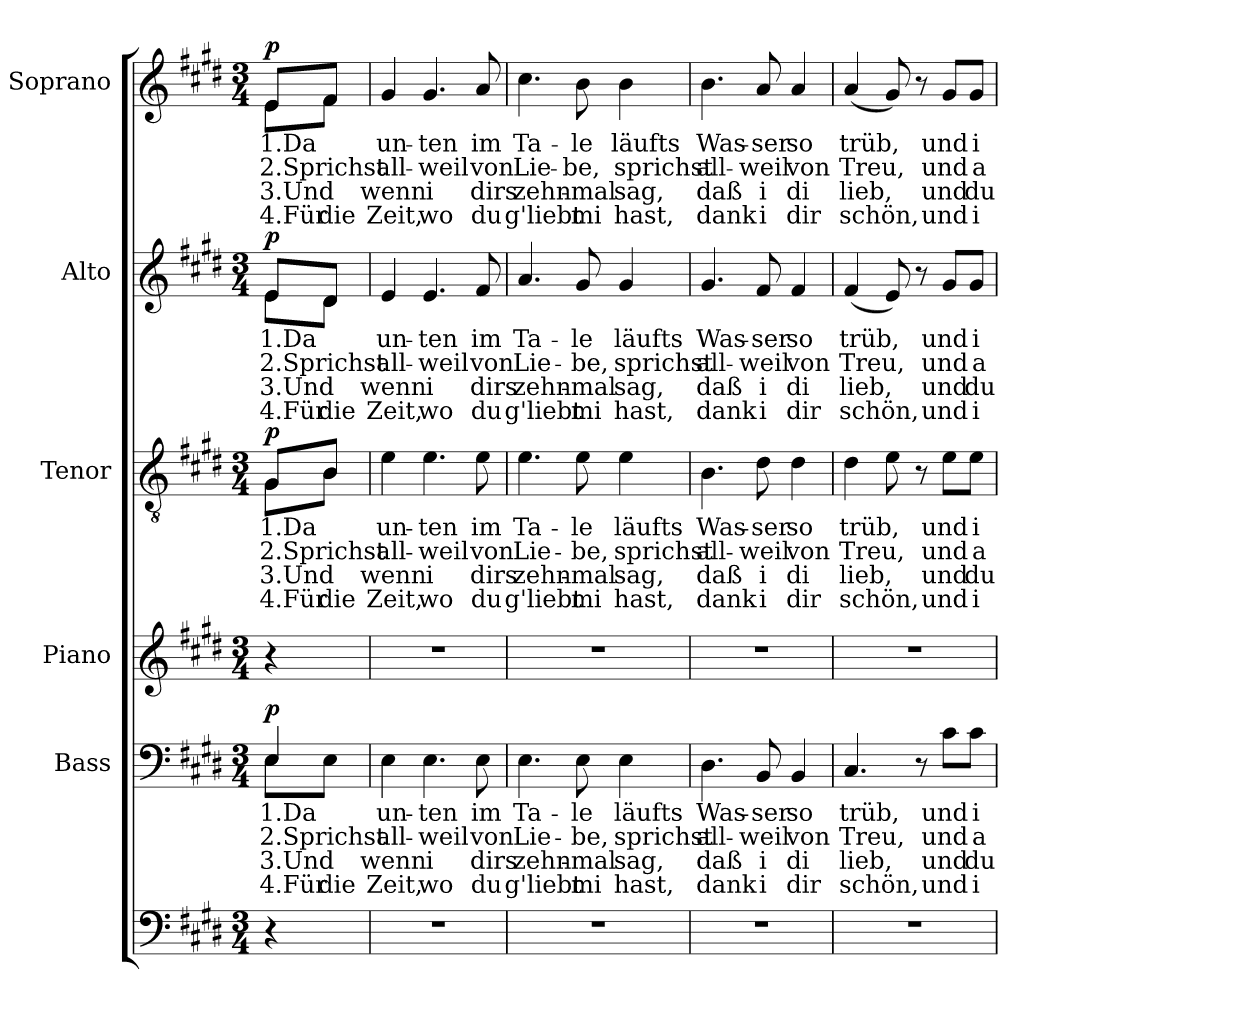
**kern	**kern	**text	**text	**text	**text	**dynam	**kern	**kern	**text	**text	**text	**text	**dynam	**kern	**text	**text	**text	**text	**dynam	**kern	**text	**text	**text	**text	**dynam
*part6	*part5	*part5	*part5	*part5	*part5	*part5	*part4	*part3	*part3	*part3	*part3	*part3	*part3	*part2	*part2	*part2	*part2	*part2	*part2	*part1	*part1	*part1	*part1	*part1	*part1
*staff6	*staff5	*staff5	*staff5	*staff5	*staff5	*staff5	*staff4	*staff3	*staff3	*staff3	*staff3	*staff3	*staff3	*staff2	*staff2	*staff2	*staff2	*staff2	*staff2	*staff1	*staff1	*staff1	*staff1	*staff1	*staff1
*	*I"Bass	*	*	*	*	*	*I"Piano	*I"Tenor	*	*	*	*	*	*I"Alto	*	*	*	*	*	*I"Soprano	*	*	*	*	*
*	*	*	*	*	*	*	*I'Pno	*	*	*	*	*	*	*	*	*	*	*	*	*I'Pno	*	*	*	*	*
*clefF4	*clefF4	*	*	*	*	*	*clefG2	*clefGv2	*	*	*	*	*	*clefG2	*	*	*	*	*	*clefG2	*	*	*	*	*
*k[f#c#g#d#]	*k[f#c#g#d#]	*	*	*	*	*	*k[f#c#g#d#]	*k[f#c#g#d#]	*	*	*	*	*	*k[f#c#g#d#]	*	*	*	*	*	*k[f#c#g#d#]	*	*	*	*	*
*E:	*E:	*	*	*	*	*	*E:	*E:	*	*	*	*	*	*E:	*	*	*	*	*	*E:	*	*	*	*	*
*M3/4	*M3/4	*	*	*	*	*	*M3/4	*M3/4	*	*	*	*	*	*M3/4	*	*	*	*	*	*M3/4	*	*	*	*	*
*MM96	*MM96	*	*	*	*	*	*MM96	*MM96	*	*	*	*	*	*MM96	*	*	*	*	*	*MM96	*	*	*	*	*
=	=	=	=	=	=	=	=	=	=	=	=	=	=	=	=	=	=	=	=	=	=	=	=	=	=
!	!	!	!	!	!	!	!	!	!	!	!	!	!	!	!	!	!	!	!	!LO:TX:a:t=Sanft bewegt	!	!	!	!	!
!	!	!LO:LY:b	!LO:LY:b	!LO:LY:b	!LO:LY:b	!LO:DY:b	!	!	!LO:LY:b	!LO:LY:b	!LO:LY:b	!LO:LY:b	!LO:DY:b	!	!LO:LY:b	!LO:LY:b	!LO:LY:b	!LO:LY:b	!LO:DY:b	!	!LO:LY:b	!LO:LY:b	!LO:LY:b	!LO:LY:b	!LO:DY:b
*	*^	*	*	*	*	*	*	*^	*	*	*	*	*	*^	*	*	*	*	*	*^	*	*	*	*	*
4r	4E/	8E\L	1.Da	2.Sprichst	3.Und	4.Für	p	4r	8G#/L	8G#\L	1.Da	2.Sprichst	3.Und	4.Für	p	8e/L	8e\L	1.Da	2.Sprichst	3.Und	4.Für	p	8e/L	8e\L	1.Da	2.Sprichst	3.Und	4.Für	p
!	!	!	!	!	!	!LO:LY:b	!	!	!	!	!	!	!	!LO:LY:b	!	!	!	!	!	!	!LO:LY:b	!	!	!	!	!	!	!LO:LY:b	!
.	.	8E\J	.	.	.	die	.	.	8B/J	8B\J	.	.	.	die	.	8d#/J	8d#\J	.	.	.	die	.	8f#/J	8f#\J	.	.	.	die	.
=1	=1	=1	=1	=1	=1	=1	=1	=1	=1	=1	=1	=1	=1	=1	=1	=1	=1	=1	=1	=1	=1	=1	=1	=1	=1	=1	=1	=1	=1
!	!	!	!LO:LY:b	!LO:LY:b	!LO:LY:b	!LO:LY:b	!	!	!	!	!LO:LY:b	!LO:LY:b	!LO:LY:b	!LO:LY:b	!	!	!	!LO:LY:b	!LO:LY:b	!LO:LY:b	!LO:LY:b	!	!	!	!LO:LY:b	!LO:LY:b	!LO:LY:b	!LO:LY:b	!
*	*	*	*	*	*	*	*	*	*v	*v	*	*	*	*	*	*	*	*	*	*	*	*	*v	*v	*	*	*	*	*
*	*v	*v	*	*	*	*	*	*	*	*	*	*	*	*	*v	*v	*	*	*	*	*	*	*	*	*	*	*
2.r	4E\	un-	all-	wenn	Zeit,	.	2.r	4e\	un-	all-	wenn	Zeit,	.	4e/	un-	all-	wenn	Zeit,	.	4g#/	un-	all-	wenn	Zeit,	.
!	!	!LO:LY:b	!LO:LY:b	!LO:LY:b	!LO:LY:b	!	!	!	!LO:LY:b	!LO:LY:b	!LO:LY:b	!LO:LY:b	!	!	!LO:LY:b	!LO:LY:b	!LO:LY:b	!LO:LY:b	!	!	!LO:LY:b	!LO:LY:b	!LO:LY:b	!LO:LY:b	!
.	4.E\	-ten	-weil	i	wo	.	.	4.e\	-ten	-weil	i	wo	.	4.e/	-ten	-weil	i	wo	.	4.g#/	-ten	-weil	i	wo	.
!	!	!LO:LY:b	!LO:LY:b	!LO:LY:b	!LO:LY:b	!	!	!	!LO:LY:b	!LO:LY:b	!LO:LY:b	!LO:LY:b	!	!	!LO:LY:b	!LO:LY:b	!LO:LY:b	!LO:LY:b	!	!	!LO:LY:b	!LO:LY:b	!LO:LY:b	!LO:LY:b	!
.	8E\	im	von	dirs	du	.	.	8e\	im	von	dirs	du	.	8f#/	im	von	dirs	du	.	8a/	im	von	dirs	du	.
=2	=2	=2	=2	=2	=2	=2	=2	=2	=2	=2	=2	=2	=2	=2	=2	=2	=2	=2	=2	=2	=2	=2	=2	=2	=2
!	!	!LO:LY:b	!LO:LY:b	!LO:LY:b	!LO:LY:b	!	!	!	!LO:LY:b	!LO:LY:b	!LO:LY:b	!LO:LY:b	!	!	!LO:LY:b	!LO:LY:b	!LO:LY:b	!LO:LY:b	!	!	!LO:LY:b	!LO:LY:b	!LO:LY:b	!LO:LY:b	!
2.r	4.E\	Ta-	Lie-	zehn-	g'liebt	.	2.r	4.e\	Ta-	Lie-	zehn-	g'liebt	.	4.a/	Ta-	Lie-	zehn-	g'liebt	.	4.cc#\	Ta-	Lie-	zehn-	g'liebt	.
!	!	!LO:LY:b	!LO:LY:b	!LO:LY:b	!LO:LY:b	!	!	!	!LO:LY:b	!LO:LY:b	!LO:LY:b	!LO:LY:b	!	!	!LO:LY:b	!LO:LY:b	!LO:LY:b	!LO:LY:b	!	!	!LO:LY:b	!LO:LY:b	!LO:LY:b	!LO:LY:b	!
.	8E\	-le	-be,	-mal	mi	.	.	8e\	-le	-be,	-mal	mi	.	8g#/	-le	-be,	-mal	mi	.	8b\	-le	-be,	-mal	mi	.
!	!	!LO:LY:b	!LO:LY:b	!LO:LY:b	!LO:LY:b	!	!	!	!LO:LY:b	!LO:LY:b	!LO:LY:b	!LO:LY:b	!	!	!LO:LY:b	!LO:LY:b	!LO:LY:b	!LO:LY:b	!	!	!LO:LY:b	!LO:LY:b	!LO:LY:b	!LO:LY:b	!
.	4E\	läufts	sprichst	sag,	hast,	.	.	4e\	läufts	sprichst	sag,	hast,	.	4g#/	läufts	sprichst	sag,	hast,	.	4b\	läufts	sprichst	sag,	hast,	.
=3	=3	=3	=3	=3	=3	=3	=3	=3	=3	=3	=3	=3	=3	=3	=3	=3	=3	=3	=3	=3	=3	=3	=3	=3	=3
!	!	!LO:LY:b	!LO:LY:b	!LO:LY:b	!LO:LY:b	!	!	!	!LO:LY:b	!LO:LY:b	!LO:LY:b	!LO:LY:b	!	!	!LO:LY:b	!LO:LY:b	!LO:LY:b	!LO:LY:b	!	!	!LO:LY:b	!LO:LY:b	!LO:LY:b	!LO:LY:b	!
2.r	4.D#\	Was-	all-	daß	dank	.	2.r	4.B\	Was-	all-	daß	dank	.	4.g#/	Was-	all-	daß	dank	.	4.b\	Was-	all-	daß	dank	.
!	!	!LO:LY:b	!LO:LY:b	!LO:LY:b	!LO:LY:b	!	!	!	!LO:LY:b	!LO:LY:b	!LO:LY:b	!LO:LY:b	!	!	!LO:LY:b	!LO:LY:b	!LO:LY:b	!LO:LY:b	!	!	!LO:LY:b	!LO:LY:b	!LO:LY:b	!LO:LY:b	!
.	8BB/	-ser	-weil	i	i	.	.	8d#\	-ser	-weil	i	i	.	8f#/	-ser	-weil	i	i	.	8a/	-ser	-weil	i	i	.
!	!	!LO:LY:b	!LO:LY:b	!LO:LY:b	!LO:LY:b	!	!	!	!LO:LY:b	!LO:LY:b	!LO:LY:b	!LO:LY:b	!	!	!LO:LY:b	!LO:LY:b	!LO:LY:b	!LO:LY:b	!	!	!LO:LY:b	!LO:LY:b	!LO:LY:b	!LO:LY:b	!
.	4BB/	so	von	di	dir	.	.	4d#\	so	von	di	dir	.	4f#/	so	von	di	dir	.	4a/	so	von	di	dir	.
!!LO:PB:g=z
=4	=4	=4	=4	=4	=4	=4	=4	=4	=4	=4	=4	=4	=4	=4	=4	=4	=4	=4	=4	=4	=4	=4	=4	=4	=4
!	!	!LO:LY:b	!LO:LY:b	!LO:LY:b	!LO:LY:b	!	!	!	!LO:LY:b	!LO:LY:b	!LO:LY:b	!LO:LY:b	!	!	!LO:LY:b	!LO:LY:b	!LO:LY:b	!LO:LY:b	!	!	!LO:LY:b	!LO:LY:b	!LO:LY:b	!LO:LY:b	!
2.r	4.C#/	trüb,	Treu,	lieb,	schön,	.	2.r	4d#\	trüb,	Treu,	lieb,	schön,	.	(<4f#/	trüb,	Treu,	lieb,	schön,	.	(<4a/	trüb,	Treu,	lieb,	schön,	.
.	.	.	.	.	.	.	.	8e\	.	.	.	.	.	8e/)	.	.	.	.	.	8g#/)	.	.	.	.	.
.	8r	.	.	.	.	.	.	8r	.	.	.	.	.	8r	.	.	.	.	.	8r	.	.	.	.	.
!	!	!LO:LY:b	!LO:LY:b	!LO:LY:b	!LO:LY:b	!	!	!	!LO:LY:b	!LO:LY:b	!LO:LY:b	!LO:LY:b	!	!	!LO:LY:b	!LO:LY:b	!LO:LY:b	!LO:LY:b	!	!	!LO:LY:b	!LO:LY:b	!LO:LY:b	!LO:LY:b	!
.	8c#\L	und	und	und	und	.	.	8e\L	und	und	und	und	.	8g#/L	und	und	und	und	.	8g#/L	und	und	und	und	.
!	!	!LO:LY:b	!LO:LY:b	!LO:LY:b	!LO:LY:b	!	!	!	!LO:LY:b	!LO:LY:b	!LO:LY:b	!LO:LY:b	!	!	!LO:LY:b	!LO:LY:b	!LO:LY:b	!LO:LY:b	!	!	!LO:LY:b	!LO:LY:b	!LO:LY:b	!LO:LY:b	!
.	8c#\J	i	a	du	i	.	.	8e\J	i	a	du	i	.	8g#/J	i	a	du	i	.	8g#/J	i	a	du	i	.
=	=	=	=	=	=	=	=	=	=	=	=	=	=	=	=	=	=	=	=	=	=	=	=	=	=
*-	*-	*-	*-	*-	*-	*-	*-	*-	*-	*-	*-	*-	*-	*-	*-	*-	*-	*-	*-	*-	*-	*-	*-	*-	*-
